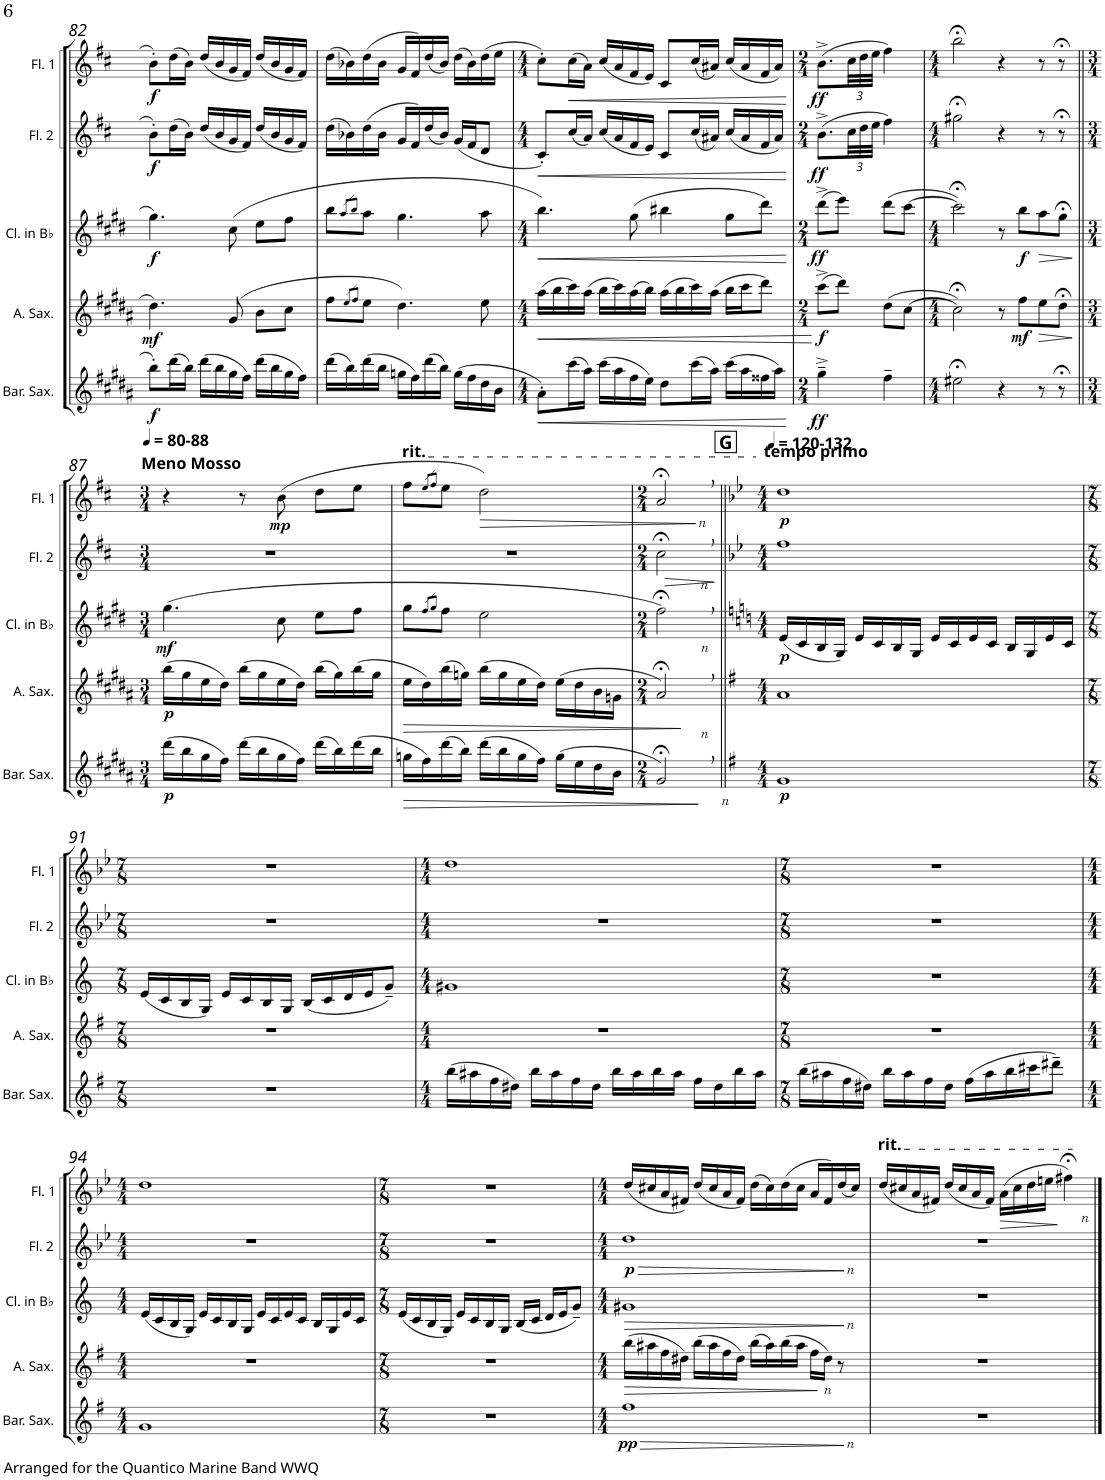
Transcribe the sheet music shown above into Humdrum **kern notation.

**kern	**dynam	**kern	**dynam	**kern	**dynam	**kern	**dynam	**kern	**dynam
*part5	*part5	*part4	*part4	*part3	*part3	*part2	*part2	*part1	*part1
*staff5	*staff5	*staff4	*staff4	*staff3	*staff3	*staff2	*staff2	*staff1	*staff1
*I"Bari Saxophone	*	*I"Alto Saxophone	*	*I"Bb Clarinet	*	*I"2nd Flute	*	*I"1st Flute	*
*I'Bar. Sax.	*	*I'A. Sax.	*	*	*	*I'Fl. 2	*	*I'Fl. 1	*
!!LO:PB:g=z
*clefG2	*	*clefG2	*	*clefG2	*	*clefG2	*	*clefG2	*
*Trd12c21	*	*Trd5c9	*	*Trd1c2	*	*	*	*	*
*k[f#c#g#d#a#]	*	*k[f#c#g#d#a#]	*	*k[f#c#g#d#]	*	*k[f#c#]	*	*k[f#c#]	*
*M3/4	*	*M3/4	*	*M3/4	*	*M3/4	*	*M3/4	*
=82	=82	=82	=82	=82	=82	=82	=82	=82	=82
!	!LO:DY:b	!	!LO:DY:b	!	!LO:DY:b	!	!LO:DY:b	!	!LO:DY:b
8bb'\L	f	4.dd#\	mf	4.gg#\	f	8b'\L	f	8b'\L	f
(16ddd#\L	.	.	.	.	.	(16dd\L	.	(16dd\L	.
16bb\JJ)	.	.	.	.	.	16b\JJ)	.	16b\JJ)	.
(16ddd#\LL	.	.	.	.	.	(16dd/LL	.	(16dd/LL	.
16bb\	.	.	.	.	.	16b/	.	16b/	.
16gg#\	.	(8g#/	.	(8cc#\	.	16g/	.	16g/	.
16ff#\JJ)	.	.	.	.	.	16f#/JJ)	.	16f#/JJ)	.
(16ddd#\LL	.	8b\L	.	8ee\L	.	(16dd/LL	.	(16dd/LL	.
16bb\	.	.	.	.	.	16b/	.	16b/	.
16gg#\	.	8cc#\J	.	8ff#\J	.	16g/	.	16g/	.
16ff#\JJ)	.	.	.	.	.	16f#/JJ)	.	16f#/JJ)	.
=83	=83	=83	=83	=83	=83	=83	=83	=83	=83
(16ddd#\LL	.	8ff#\L	.	8bb\L	.	(16dd\LL	.	(16dd\LL	.
16bb\)	.	.	.	.	.	16b-X\)	.	16b-X\)	.
.	.	8qee/L	.	8qaa/L	.	.	.	.	.
.	.	8qff#/J	.	8qbb/J	.	.	.	.	.
(16ddd#\	.	8ee\J	.	8aa\J	.	(16dd\	.	(16dd\	.
16bb\JJ	.	.	.	.	.	16b-\JJ	.	16b-\JJ	.
16ggn\LL	.	4.dd#\)	.	4.gg#\	.	16g/LL	.	16g/LL	.
16ff#\)	.	.	.	.	.	16f#/)	.	16f#/)	.
(16ddd#\	.	.	.	.	.	(16dd/	.	(16dd/	.
16bb\JJ)	.	.	.	.	.	16b-/JJ)	.	16b-/JJ)	.
(16gg\LL	.	.	.	.	.	(16g/LL	.	(16dd\LL	.
16ff#\	.	.	.	.	.	16f#/J	.	16b-\)	.
16dd#\	.	8ee\	.	8aa\	.	8d/J	.	(16dd\	.
16b\JJ	.	.	.	.	.	.	.	16ee\JJ	.
=84	=84	=84	=84	=84	=84	=84	=84	=84	=84
*M4/4	*	*M4/4	*	*M4/4	*	*M4/4	*	*M4/4	*
!	!LO:HP:b	!	!LO:HP:b	!	!LO:HP:b	!	!LO:HP:b	!	!
8a#'\L)	<	(16aa#\LL	<	4.bb\)	<	8c#'/L)	<	8cc#'\L)	.
.	.	16bb\	.	.	.	.	.	.	.
!	!	!	!	!	!	!	!	!	!LO:HP:b
(16ccc#\L	.	16ccc#\)	.	.	.	(16cc#/L	.	(16cc#\L	<
16aa#\JJ)	.	(16aa#\JJ	.	.	.	16a/JJ)	.	16a\JJ)	.
(16ccc#\LL	.	16bb\LL	.	.	.	(16cc#/LL	.	(16cc#/LL	.
16aa#\	.	16ccc#\)	.	.	.	16a/	.	16a/	.
16ff#\	.	(16aa#\	.	(8gg#\	.	16f#/	.	16f#/	.
16ee\JJ)	.	16bb\JJ)	.	.	.	16e/JJ)	.	16e/JJ)	.
8dd#\L	.	(16aa#\LL	.	4bb#X\	.	8c#/L	.	8c#/L	.
.	.	16bb\	.	.	.	.	.	.	.
(16ccc#\L	.	16ccc#\)	.	.	.	(16cc#/L	.	(16cc#/L	.
16aa#\JJ)	.	(16aa#\JJ	.	.	.	16a#X/JJ)	.	16a#X/JJ)	.
(16ccc#\LL	.	16bb\LL	.	8gg#\L	.	(16cc#/LL	.	(16cc#/LL	.
16aa#\	.	16ccc#\J	.	.	.	16a#/	.	16a#/	.
16ff##X\	.	8ddd#\J)	.	8ddd#\J)	.	16f#/	.	16f#/	.
16aa#\JJ)	.	.	.	.	.	16a#/JJ)	.	16a#/JJ)	.
.	[	.	[	.	[	.	[	.	[
=85	=85	=85	=85	=85	=85	=85	=85	=85	=85
*M2/4	*	*M2/4	*	*M2/4	*	*M2/4	*	*M2/4	*
!	!LO:DY:b	!	!LO:DY:b	!	!LO:DY:b	!	!LO:DY:b	!	!LO:DY:b
4gg#~^\	ff	(8ccc#^\L	f	(8ddd#^\L	ff	(8.b^\L	ff	(8.b^\L	ff
.	.	8ddd#\J)	.	8eee\J)	.	.	.	.	.
*	*	*	*	*	*	*Xbrackettup	*	*Xbrackettup	*
.	.	.	.	.	.	48cc#\LL	.	48cc#\LL	.
.	.	.	.	.	.	48dd\	.	48dd\	.
.	.	.	.	.	.	48ee\JJJ	.	48ee\JJJ	.
4ff#~\	.	(8dd#\L	.	(8ddd#\L	.	4ff#\)	.	4ff#\)	.
.	.	[8cc#\J	.	[8ccc#\J	.	.	.	.	.
=86	=86	=86	=86	=86	=86	=86	=86	=86	=86
*M4/4	*	*M4/4	*	*M4/4	*	*M4/4	*	*M4/4	*
2ee#X;<\	.	2cc#;<\])	.	2ccc#;<\])	.	2gg#X;<\	.	2bb;<\	.
4r	.	8r	.	8r	.	4r	.	4r	.
!	!	!	!LO:DY:b	!	!LO:DY:b	!	!	!	!
.	.	8ff#\L	mf	8bb\L	f	.	.	.	.
!	!	!	!LO:HP:b	!	!LO:HP:b	!	!	!	!
8r	.	8ee\	>	8aa\	>	8r	.	8r	.
8r;<	.	8dd#;<\J	.	8gg#;<\J	.	8r;<	.	8r;<	.
.	.	.	]	.	]	.	.	.	.
!!LO:LB:g=z
=87||	=87||	=87||	=87||	=87||	=87||	=87||	=87||	=87||	=87||
*M3/4	*	*M3/4	*	*M3/4	*	*M3/4	*	*M3/4	*
*	*	*	*	*	*	*	*	*MM80	*
!	!	!	!	!	!	!	!	!LO:TX:a:B:t=Meno Mosso	!
!	!	!	!	!	!	!	!	!LO:TX:a:B:t=-88	!
!	!LO:DY:b	!	!LO:DY:b	!	!LO:DY:b	!	!	!	!
(16ddd#\LL	p	(16bb\LL	p	(4.gg#\	mf	2.r	.	4r	.
16bb\	.	16gg#\	.	.	.	.	.	.	.
16gg#\	.	16ee\	.	.	.	.	.	.	.
16ff#\JJ)	.	16dd#\JJ)	.	.	.	.	.	.	.
(16ddd#\LL	.	(16bb\LL	.	.	.	.	.	8r	.
16bb\	.	16gg#\	.	.	.	.	.	.	.
!	!	!	!	!	!	!	!	!	!LO:DY:b
16gg#\	.	16ee\	.	8cc#\	.	.	.	(8b\	mp
16ff#\JJ)	.	16dd#\JJ)	.	.	.	.	.	.	.
(16ddd#\LL	.	(16bb\LL	.	8ee\L	.	.	.	8dd\L	.
16bb\)	.	16gg#\)	.	.	.	.	.	.	.
(16ddd#\	.	(16bb\	.	8ff#\J	.	.	.	8ee\J	.
16bb\JJ	.	16gg#\JJ	.	.	.	.	.	.	.
=88	=88	=88	=88	=88	=88	=88	=88	=88	=88
!	!	!	!	!	!	!	!	!LO:TX:a:t=rit.	!
!	!LO:HP:b	!	!LO:HP:b	!	!	!	!	!	!
16ggn\LL	>	16ee\LL	>	8gg#\L	.	2.r	.	8ff#\L	.
16ff#\)	.	16dd#\)	.	.	.	.	.	.	.
.	.	.	.	8qff#/L	.	.	.	8qee/L	.
.	.	.	.	8qgg#/J	.	.	.	8qff#/J	.
(16ddd#\	.	(16bb\	.	8ff#\J	.	.	.	8ee\J	.
16bb\JJ)	.	16ggn\JJ)	.	.	.	.	.	.	.
!	!	!	!	!	!	!	!	!	!LO:HP:b
(16ddd#\LL	.	(16bb\LL	.	2ee\	.	.	.	2dd\)	>
16bb\	.	16gg\	.	.	.	.	.	.	.
16gg\	.	16ee\	.	.	.	.	.	.	.
16ff#\JJ)	.	16dd#\JJ)	.	.	.	.	.	.	.
(16gg\LL	.	(16ee\LL	.	.	.	.	.	.	.
16ee\	.	16dd#\	.	.	.	.	.	.	.
16dd#\	.	16b\	.	.	.	.	.	.	.
16b\JJ	.	16gn\JJ	.	.	.	.	.	.	.
=89	=89	=89	=89	=89	=89	=89	=89	=89	=89
*M2/4	*	*M2/4	*	*M2/4	*	*M2/4	*	*M2/4	*
!	!	!	!	!	!	!	!LO:HP:b	!	!
*	*	*^	*	*^	*	*^	*	*^	*
2g#;<,/)	.	2a#;<,/)	4.ryy	.	2ff#;<,\)	4.ryy	.	2cc#;<,\	4.ryy	>	2a;<,/	4.ryy	.
!	!	!	!	!LO:DY:b	!	!	!LO:DY:b	!	!	!LO:DY:b	!	!	!LO:DY:b
.	.	.	8ryy	other-dynamics	.	8ryy	other-dynamics	.	8ryy	other-dynamics	.	8ryy	other-dynamics
.	]	.	.	.	.	.	.	.	.	]	.	.	]
*	*	*v	*v	*	*	*	*	*v	*v	*	*v	*v	*
*	*	*	*	*v	*v	*	*	*	*	*
=90||	=90||	=90||	=90||	=90||	=90||	=90||	=90||	=90||	=90||
!!LO:REH:place=s1:a:B:cj:fs=14:t=G
*k[f#]	*	*k[f#]	*	*k[]	*	*k[b-e-]	*	*k[b-e-]	*
*M4/4	*	*M4/4	*	*M4/4	*	*M4/4	*	*M4/4	*
*	*	*	*	*	*	*	*	*MM120	*
*	*	*^	*	*^	*	*^	*	*^	*
!	!	!	!	!	!	!	!	!	!	!	!LO:TX:a:B:t=tempo primo	!	!
!	!	!	!	!	!	!	!	!	!	!	!LO:TX:a:B:t=-132	!	!
!	!LO:DY:b	!	!	!	!	!	!LO:DY:b	!	!	!	!	!	!LO:DY:b
*	*	*v	*v	*	*	*	*	*v	*v	*	*v	*v	*
*	*	*	*	*v	*v	*	*	*	*	*
1g	p	1a	.	(16e/LL	p	1ff	.	1dd	p
.	.	.	.	16c/	.	.	.	.	.
.	.	.	.	16B/	.	.	.	.	.
.	.	.	.	16G/JJ)	.	.	.	.	.
.	.	.	.	16e/LL	.	.	.	.	.
.	.	.	.	16c/	.	.	.	.	.
.	.	.	.	16B/	.	.	.	.	.
.	.	.	.	16G/JJ	.	.	.	.	.
.	.	.	.	16e/LL	.	.	.	.	.
.	.	.	.	16c/	.	.	.	.	.
.	.	.	.	16e/	.	.	.	.	.
.	.	.	.	16c/JJ	.	.	.	.	.
.	.	.	.	16B/LL	.	.	.	.	.
.	.	.	.	16G/	.	.	.	.	.
.	.	.	.	16e/	.	.	.	.	.
.	.	.	.	16c/JJ	.	.	.	.	.
.	.	.	]	.	.	.	.	.	.
!!LO:LB:g=z
=91	=91	=91	=91	=91	=91	=91	=91	=91	=91
*M7/8	*	*M7/8	*	*M7/8	*	*M7/8	*	*M7/8	*
2..r	.	2..r	.	(16e/LL	.	2..r	.	2..r	.
.	.	.	.	16c/	.	.	.	.	.
.	.	.	.	16B/	.	.	.	.	.
.	.	.	.	16G/JJ)	.	.	.	.	.
.	.	.	.	16e/LL	.	.	.	.	.
.	.	.	.	16c/	.	.	.	.	.
.	.	.	.	16B/	.	.	.	.	.
.	.	.	.	16G/JJ	.	.	.	.	.
.	.	.	.	(16B/LL	.	.	.	.	.
.	.	.	.	16c/	.	.	.	.	.
.	.	.	.	16d/	.	.	.	.	.
.	.	.	.	16e/J	.	.	.	.	.
.	.	.	.	8g~/J)	.	.	.	.	.
=92	=92	=92	=92	=92	=92	=92	=92	=92	=92
*M4/4	*	*M4/4	*	*M4/4	*	*M4/4	*	*M4/4	*
(16bb\LL	.	1r	.	1g#X	.	1r	.	1dd	.
16aa#X\	.	.	.	.	.	.	.	.	.
16ff#\	.	.	.	.	.	.	.	.	.
16dd#X\JJ)	.	.	.	.	.	.	.	.	.
16bb\LL	.	.	.	.	.	.	.	.	.
16aa#\	.	.	.	.	.	.	.	.	.
16ff#\	.	.	.	.	.	.	.	.	.
16dd#\JJ	.	.	.	.	.	.	.	.	.
16bb\LL	.	.	.	.	.	.	.	.	.
16aa#\	.	.	.	.	.	.	.	.	.
16bb\	.	.	.	.	.	.	.	.	.
16aa#\JJ	.	.	.	.	.	.	.	.	.
16ff#\LL	.	.	.	.	.	.	.	.	.
16dd#\	.	.	.	.	.	.	.	.	.
16bb\	.	.	.	.	.	.	.	.	.
16aa#\JJ	.	.	.	.	.	.	.	.	.
=93	=93	=93	=93	=93	=93	=93	=93	=93	=93
*M7/8	*	*M7/8	*	*M7/8	*	*M7/8	*	*M7/8	*
(16bb\LL	.	2..r	.	2..r	.	2..r	.	2..r	.
16aa#X\	.	.	.	.	.	.	.	.	.
16ff#\	.	.	.	.	.	.	.	.	.
16dd#X\JJ)	.	.	.	.	.	.	.	.	.
16bb\LL	.	.	.	.	.	.	.	.	.
16aa#\	.	.	.	.	.	.	.	.	.
16ff#\	.	.	.	.	.	.	.	.	.
16dd#\JJ	.	.	.	.	.	.	.	.	.
(16ff#\LL	.	.	.	.	.	.	.	.	.
16aa#\	.	.	.	.	.	.	.	.	.
16bb\	.	.	.	.	.	.	.	.	.
16ccc#X\J	.	.	.	.	.	.	.	.	.
8ddd#X~\J)	.	.	.	.	.	.	.	.	.
!!LO:LB:g=z
=94	=94	=94	=94	=94	=94	=94	=94	=94	=94
*M4/4	*	*M4/4	*	*M4/4	*	*M4/4	*	*M4/4	*
1g	.	1r	.	(16e/LL	.	1r	.	1dd	.
.	.	.	.	16c/	.	.	.	.	.
.	.	.	.	16B/	.	.	.	.	.
.	.	.	.	16G/JJ)	.	.	.	.	.
.	.	.	.	16e/LL	.	.	.	.	.
.	.	.	.	16c/	.	.	.	.	.
.	.	.	.	16B/	.	.	.	.	.
.	.	.	.	16G/JJ	.	.	.	.	.
.	.	.	.	16e/LL	.	.	.	.	.
.	.	.	.	16c/	.	.	.	.	.
.	.	.	.	16e/	.	.	.	.	.
.	.	.	.	16c/JJ	.	.	.	.	.
.	.	.	.	16B/LL	.	.	.	.	.
.	.	.	.	16G/	.	.	.	.	.
.	.	.	.	16e/	.	.	.	.	.
.	.	.	.	16c/JJ	.	.	.	.	.
=95	=95	=95	=95	=95	=95	=95	=95	=95	=95
*M7/8	*	*M7/8	*	*M7/8	*	*M7/8	*	*M7/8	*
2..r	.	2..r	.	(16e/LL	.	2..r	.	2..r	.
.	.	.	.	16c/	.	.	.	.	.
.	.	.	.	16B/	.	.	.	.	.
.	.	.	.	16G/JJ)	.	.	.	.	.
.	.	.	.	16e/LL	.	.	.	.	.
.	.	.	.	16c/	.	.	.	.	.
.	.	.	.	16B/	.	.	.	.	.
.	.	.	.	16G/JJ	.	.	.	.	.
.	.	.	.	(16B/LL	.	.	.	.	.
.	.	.	.	16c/JJ	.	.	.	.	.
.	.	.	.	16d/LL	.	.	.	.	.
.	.	.	.	16e/J	.	.	.	.	.
.	.	.	.	8g~/J)	.	.	.	.	.
=96	=96	=96	=96	=96	=96	=96	=96	=96	=96
*M4/4	*	*M4/4	*	*M4/4	*	*M4/4	*	*M4/4	*
!	!LO:HP:b	!	!LO:HP:b	!	!LO:HP:b	!	!LO:HP:b	!	!
!	!LO:DY:n=1:b	!	!	!	!	!	!LO:DY:n=1:b	!	!
*^	*	*	*	*^	*	*^	*	*	*
1ff#	2...ryy	> pp	(16bb\LL	>	1g#X	2...ryy	>	1dd	2...ryy	> p	(16dd/LL	.
.	.	.	16aa#X\	.	.	.	.	.	.	.	16cc#X/	.
.	.	.	16ff#\	.	.	.	.	.	.	.	16a/	.
.	.	.	16dd#X\JJ)	.	.	.	.	.	.	.	16f#X/JJ)	.
.	.	.	(16bb\LL	.	.	.	.	.	.	.	(16dd/LL	.
.	.	.	16aa#\	.	.	.	.	.	.	.	16cc#/	.
.	.	.	16ff#\	.	.	.	.	.	.	.	16a/	.
.	.	.	16dd#\JJ)	.	.	.	.	.	.	.	16f#/JJ)	.
.	.	.	(16bb\LL	.	.	.	.	.	.	.	(16dd\LL	.
.	.	.	16aa#\)	.	.	.	.	.	.	.	16cc#\)	.
.	.	.	(16bb\	.	.	.	.	.	.	.	(16dd\	.
.	.	.	16aa#\JJ	.	.	.	.	.	.	.	16cc#\JJ	.
.	.	.	16ff#\LL	.	.	.	.	.	.	.	16a/LL	.
!	!	!	!	!LO:DY:n=1:b	!	!	!	!	!	!	!	!
.	.	.	16dd#\JJ)	] other-dynamics	.	.	.	.	.	.	16f#/)	.
.	.	.	8r	.	.	.	.	.	.	.	(16dd/	.
!	!	!LO:DY:n=2:b	!	!	!	!	!LO:DY:b	!	!	!LO:DY:n=2:b	!	!
.	16ryy	other-dynamics	.	.	.	16ryy	other-dynamics	.	16ryy	other-dynamics	16cc#/JJ)	.
.	.	]	.	.	.	.	]	.	.	]	.	.
=97	=97	=97	=97	=97	=97	=97	=97	=97	=97	=97	=97	=97
*	*	*	*	*	*	*	*	*	*	*	*^	*
!	!	!	!	!	!	!	!	!	!	!	!LO:TX:a:t=rit.	!	!
*	*	*	*	*	*v	*v	*	*	*	*	*	*	*
*v	*v	*	*	*	*	*	*v	*v	*	*	*	*
1r	.	1r	.	1r	.	1r	.	(16dd/LL	2..ryy	.
.	.	.	.	.	.	.	.	16cc#X/	.	.
.	.	.	.	.	.	.	.	16a/	.	.
.	.	.	.	.	.	.	.	16f#X/JJ)	.	.
.	.	.	.	.	.	.	.	(16dd/LL	.	.
.	.	.	.	.	.	.	.	16cc#/	.	.
.	.	.	.	.	.	.	.	16a/	.	.
.	.	.	.	.	.	.	.	16f#/JJ)	.	.
!	!	!	!	!	!	!	!	!	!	!LO:HP:b
.	.	.	.	.	.	.	.	(16a\LL	.	>
.	.	.	.	.	.	.	.	16cc#\	.	.
.	.	.	.	.	.	.	.	16dd\	.	.
.	.	.	.	.	.	.	.	16een\JJ	.	.
.	.	.	.	.	.	.	.	4ff#X;<\)	.	]
!	!	!	!	!	!	!	!	!	!	!LO:DY:b
.	.	.	.	.	.	.	.	.	8ryy	other-dynamics
*	*	*	*	*	*	*	*	*v	*v	*
==	==	==	==	==	==	==	==	==	==
*-	*-	*-	*-	*-	*-	*-	*-	*-	*-
